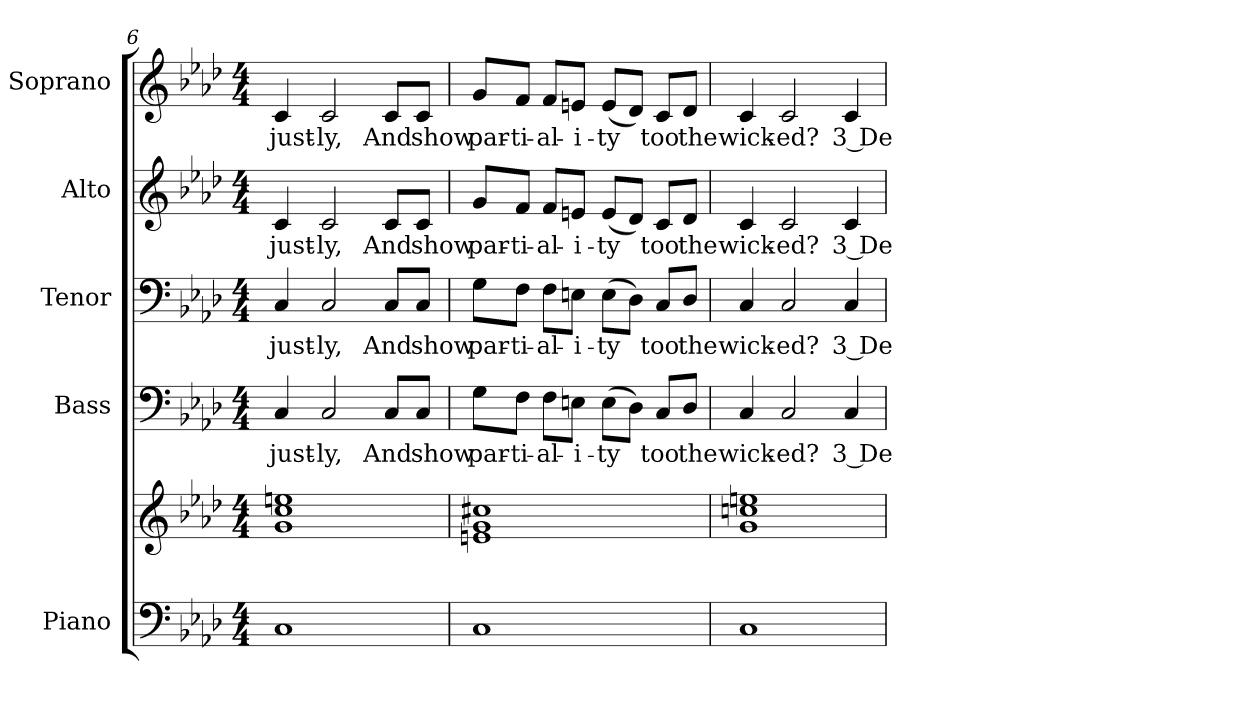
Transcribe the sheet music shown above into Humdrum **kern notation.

**kern	**kern	**kern	**text	**kern	**text	**kern	**text	**kern	**text
*part5	*part5	*part4	*part4	*part3	*part3	*part2	*part2	*part1	*part1
*staff6	*staff5	*staff4	*staff4	*staff3	*staff3	*staff2	*staff2	*staff1	*staff1
*I"Piano	*	*I"Bass	*	*I"Tenor	*	*I"Alto	*	*I"Soprano	*
*I'Pno.	*	*I'B.	*	*I'T.	*	*I'A.	*	*I'S.	*
*clefF4	*clefG2	*clefF4	*	*clefF4	*	*clefG2	*	*clefG2	*
*k[b-e-a-d-]	*k[b-e-a-d-]	*k[b-e-a-d-]	*	*k[b-e-a-d-]	*	*k[b-e-a-d-]	*	*k[b-e-a-d-]	*
*A-:	*A-:	*A-:	*	*A-:	*	*A-:	*	*A-:	*
*M4/4	*M4/4	*M4/4	*	*M4/4	*	*M4/4	*	*M4/4	*
=6	=6	=6	=6	=6	=6	=6	=6	=6	=6
!	!	!	!LO:LY:b:color=#000000	!	!	!	!	!	!
!	!	!	!	!	!LO:LY:b:color=#000000	!	!	!	!
!	!	!	!	!	!	!	!LO:LY:b:color=#000000	!	!
!	!	!	!	!	!	!	!	!	!LO:LY:b:color=#000000
1Ci	1gi 1cci 1eeni	4Ci/	just-	4Ci/	just-	4ci/	just-	4ci/	just-
!	!	!	!LO:LY:b:color=#000000	!	!	!	!	!	!
!	!	!	!	!	!LO:LY:b:color=#000000	!	!	!	!
!	!	!	!	!	!	!	!LO:LY:b:color=#000000	!	!
!	!	!	!	!	!	!	!	!	!LO:LY:b:color=#000000
.	.	2Ci/	-ly,	2Ci/	-ly,	2ci/	-ly,	2ci/	-ly,
!	!	!	!LO:LY:b:color=#000000	!	!	!	!	!	!
!	!	!	!	!	!LO:LY:b:color=#000000	!	!	!	!
!	!	!	!	!	!	!	!LO:LY:b:color=#000000	!	!
!	!	!	!	!	!	!	!	!	!LO:LY:b:color=#000000
.	.	8Ci/L	And	8Ci/L	And	8ci/L	And	8ci/L	And
!	!	!	!LO:LY:b:color=#000000	!	!	!	!	!	!
!	!	!	!	!	!LO:LY:b:color=#000000	!	!	!	!
!	!	!	!	!	!	!	!LO:LY:b:color=#000000	!	!
!	!	!	!	!	!	!	!	!	!LO:LY:b:color=#000000
.	.	8Ci/J	show	8Ci/J	show	8ci/J	show	8ci/J	show
!!LO:PB:g=z
=7	=7	=7	=7	=7	=7	=7	=7	=7	=7
!	!	!	!LO:LY:b:color=#000000	!	!	!	!	!	!
!	!	!	!	!	!LO:LY:b:color=#000000	!	!	!	!
!	!	!	!	!	!	!	!LO:LY:b:color=#000000	!	!
!	!	!	!	!	!	!	!	!	!LO:LY:b:color=#000000
1Ci	1eni 1gi 1cc#Xi	8Gi\L	par-	8Gi\L	par-	8gi/L	par-	8gi/L	par-
!	!	!	!LO:LY:b:color=#000000	!	!	!	!	!	!
!	!	!	!	!	!LO:LY:b:color=#000000	!	!	!	!
!	!	!	!	!	!	!	!LO:LY:b:color=#000000	!	!
!	!	!	!	!	!	!	!	!	!LO:LY:b:color=#000000
.	.	8Fi\J	-ti-	8Fi\J	-ti-	8fi/J	-ti-	8fi/J	-ti-
!	!	!	!LO:LY:b:color=#000000	!	!	!	!	!	!
!	!	!	!	!	!LO:LY:b:color=#000000	!	!	!	!
!	!	!	!	!	!	!	!LO:LY:b:color=#000000	!	!
!	!	!	!	!	!	!	!	!	!LO:LY:b:color=#000000
.	.	8Fi\L	-al-	8Fi\L	-al-	8fi/L	-al-	8fi/L	-al-
!	!	!	!LO:LY:b:color=#000000	!	!	!	!	!	!
!	!	!	!	!	!LO:LY:b:color=#000000	!	!	!	!
!	!	!	!	!	!	!	!LO:LY:b:color=#000000	!	!
!	!	!	!	!	!	!	!	!	!LO:LY:b:color=#000000
.	.	8Eni\J	-i-	8Eni\J	-i-	8eni/J	-i-	8eni/J	-i-
!	!	!	!LO:LY:b:color=#000000	!	!	!	!	!	!
!	!	!	!	!	!LO:LY:b:color=#000000	!	!	!	!
!	!	!	!	!	!	!	!LO:LY:b:color=#000000	!	!
!	!	!	!	!	!	!	!	!	!LO:LY:b:color=#000000
.	.	(8Ei\L	-ty	(8Ei\L	-ty	(8ei/L	-ty	(8ei/L	-ty
.	.	8D-i\J)	.	8D-i\J)	.	8d-i/J)	.	8d-i/J)	.
!	!	!	!LO:LY:b:color=#000000	!	!	!	!	!	!
!	!	!	!	!	!LO:LY:b:color=#000000	!	!	!	!
!	!	!	!	!	!	!	!LO:LY:b:color=#000000	!	!
!	!	!	!	!	!	!	!	!	!LO:LY:b:color=#000000
.	.	8Ci/L	too	8Ci/L	too	8ci/L	too	8ci/L	too
!	!	!	!LO:LY:b:color=#000000	!	!	!	!	!	!
!	!	!	!	!	!LO:LY:b:color=#000000	!	!	!	!
!	!	!	!	!	!	!	!LO:LY:b:color=#000000	!	!
!	!	!	!	!	!	!	!	!	!LO:LY:b:color=#000000
.	.	8D-i/J	the	8D-i/J	the	8d-i/J	the	8d-i/J	the
=8	=8	=8	=8	=8	=8	=8	=8	=8	=8
!	!	!	!LO:LY:b:color=#000000	!	!	!	!	!	!
!	!	!	!	!	!LO:LY:b:color=#000000	!	!	!	!
!	!	!	!	!	!	!	!LO:LY:b:color=#000000	!	!
!	!	!	!	!	!	!	!	!	!LO:LY:b:color=#000000
1Ci	1gi 1ccni 1eeni	4Ci/	wick-	4Ci/	wick-	4ci/	wick-	4ci/	wick-
!	!	!	!LO:LY:b:color=#000000	!	!	!	!	!	!
!	!	!	!	!	!LO:LY:b:color=#000000	!	!	!	!
!	!	!	!	!	!	!	!LO:LY:b:color=#000000	!	!
!	!	!	!	!	!	!	!	!	!LO:LY:b:color=#000000
.	.	2Ci/	-ed?	2Ci/	-ed?	2ci/	-ed?	2ci/	-ed?
!	!	!	!LO:LY:b:color=#000000	!	!	!	!	!	!
!	!	!	!	!	!LO:LY:b:color=#000000	!	!	!	!
!	!	!	!	!	!	!	!LO:LY:b:color=#000000	!	!
!	!	!	!	!	!	!	!	!	!LO:LY:b:color=#000000
.	.	4Ci/	3 De	4Ci/	3 De	4ci/	3 De	4ci/	3 De
=	=	=	=	=	=	=	=	=	=
*-	*-	*-	*-	*-	*-	*-	*-	*-	*-
